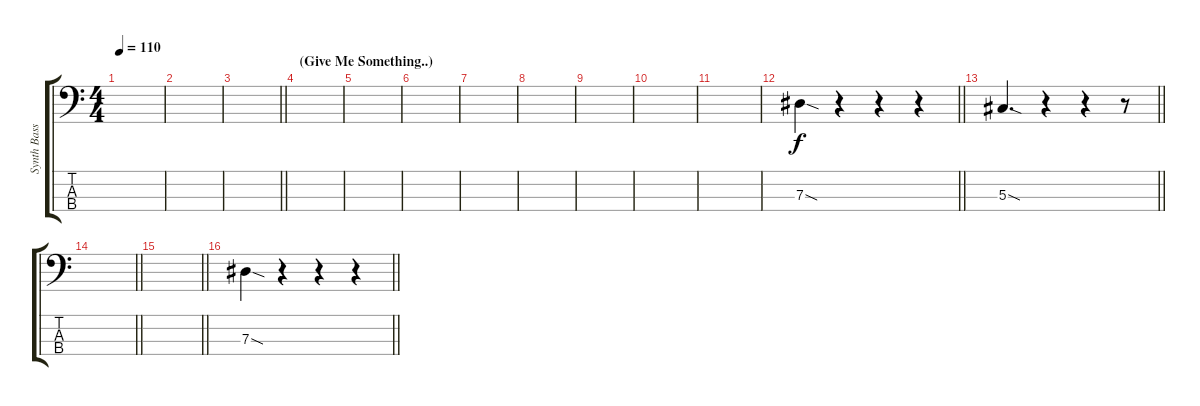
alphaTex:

\track ("Synth Bass" "Synth Bass") {instrument synthbass1}
\staff {score tabs}
\tuning (Gb2 Db2 Ab1 Eb1) {hide}
\ts (4 4)
\tempo 110
\clef f4
\ks c
|
|
\barLineRight lightlight
|
\section ("" "(Give Me Something..)")
|
|
|
|
|
|
|
|
\barLineRight lightlight
7.3{sod}.4 r.4 r.4 r.4 |
\barLineRight lightlight
5.3{sod}.4{d} r.4 r.4 r.8 |
\barLineRight lightlight
|
\barLineRight lightlight
|
\barLineRight lightlight
7.3{sod}.4 r.4 r.4 r.4
